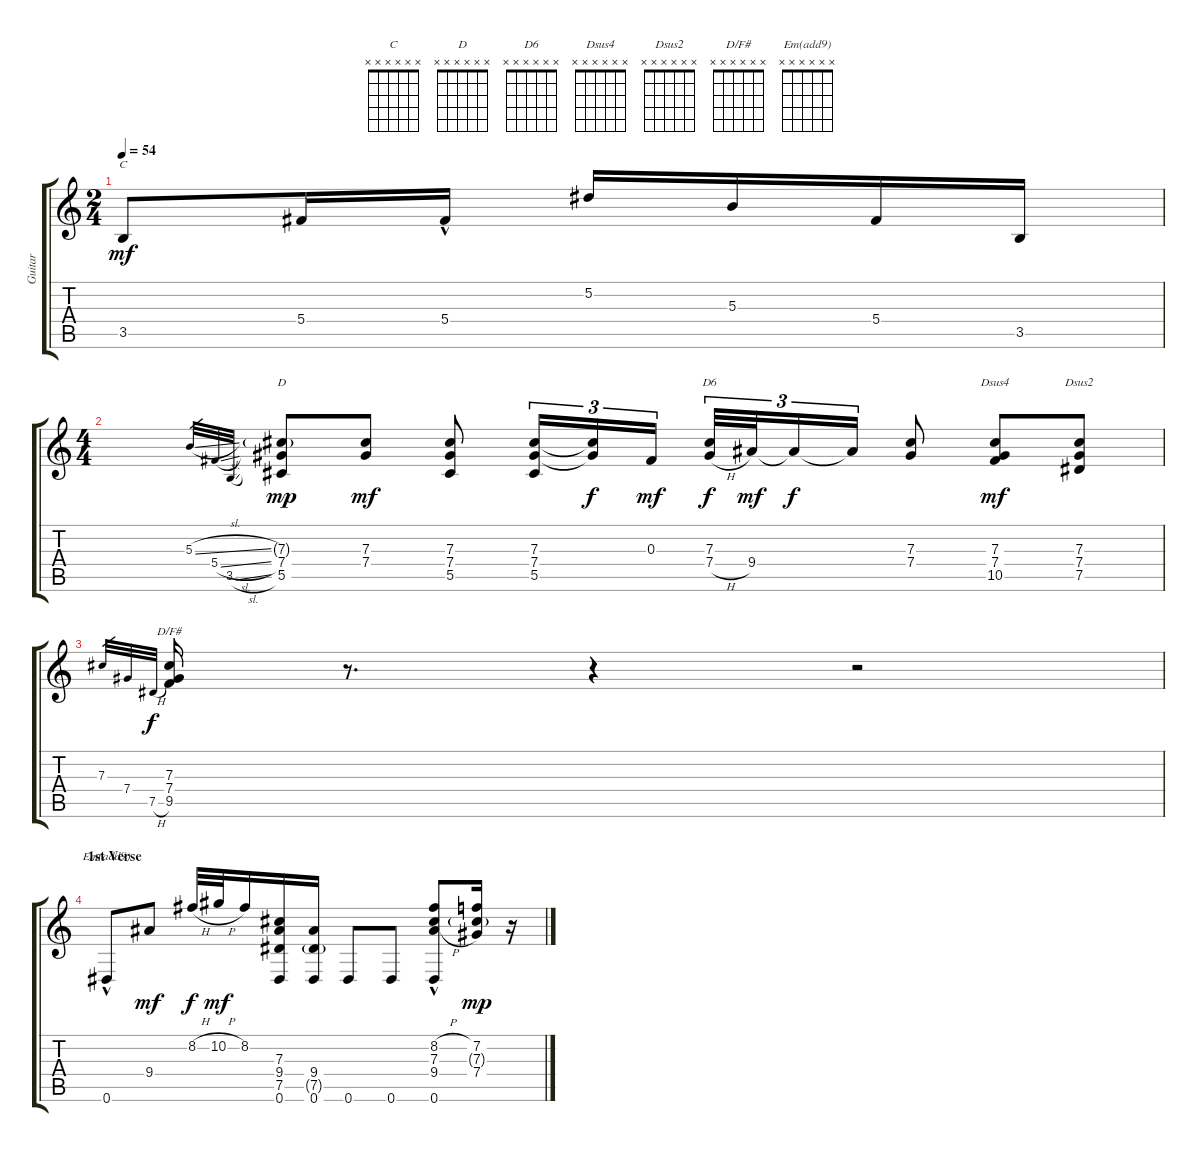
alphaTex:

\track ("Guitar" "Guitar") {instrument electricguitarjazz}
\staff {score tabs}
\tuning (Eb4 Bb3 Gb3 Db3 Ab2 Eb2) {hide}
\chord ("C" x x x x x x) {firstfret 0}
\chord ("D" x x x x x x) {firstfret 0}
\chord ("D6" x x x x x x) {firstfret 0}
\chord ("Dsus4" x x x x x x) {firstfret 0}
\chord ("Dsus2" x x x x x x) {firstfret 0}
\chord ("D/F#" x x x x x x) {firstfret 0}
\chord ("Em(add9)" x x x x x x) {firstfret 0}
\ts (2 4)
\tempo 54
\clef g2
\ks c
3.5.8{ch "C" dy mf} 5.4.16 5.4{hac}.16 5.2.16 5.3.16 5.4.16 3.5.16 |
\ts (4 4)
5.3{sl}.32{gr} 5.4{sl}.32{gr} 3.5{sl}.32{gr} (7.3{g} 7.4 5.5).8{ch "D" dy mp} (7.3 7.4).8{dy mf} (7.3 7.4 5.5).8 (7.3 7.4 5.5).16{tu (3 2)} (7.3{t} 7.4{t}).16{tu (3 2) dy f} 0.3.16{tu (3 2) dy mf} (7.3 7.4{h}).32{tu (3 2) ch "D6" dy f} 9.4.32{tu (3 2) dy mf} 9.4{t}.16{tu (3 2) dy f} 9.4{t}.16{tu (3 2)} (7.3 7.4).8 (7.3 7.4 10.5).8{ch "Dsus4" dy mf} (7.3 7.4 7.5).8{ch "Dsus2"} |
7.3.32{gr} 7.4.32{gr} 7.5{h}.32{gr dy f} (7.3 7.4 9.5).16{ch "D/F#"} r.8{d} r.4 r.2 |
\section ("" "1st Verse")
0.6{hac}.8{ch "Em(add9)"} 9.4.8{dy mf} 8.2{h}.32{dy f} 10.2{h}.32{dy mf} 8.2.16 (7.3 9.4 7.5 0.6).16 (9.4 7.5{g} 0.6).16 0.6.8 0.6.8 (8.2{h} 7.3{h} 9.4{h} 0.6{hac}).8 (7.2 7.3{g} 7.4).16{dy mp} r.16
